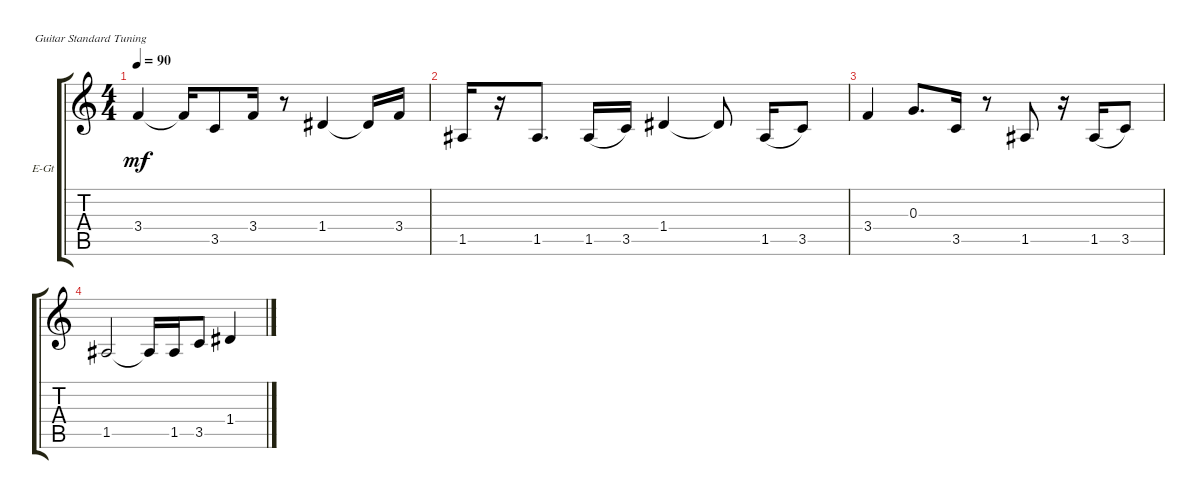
\defaultSystemsLayout 4
\bracketExtendMode groupsimilarinstruments
\firstSystemTrackNameOrientation horizontal
\otherSystemsTrackNameOrientation horizontal
\track ("Electric Guitar" "E-Gt") {instrument electricguitarclean}
\staff {score tabs}
\tuning (E4 B3 G3 D3 A2 E2)
\ts (4 4)
\tempo 90
\clef g2
\ks c
3.4.4{dy mf} 3.4{t}.16 3.5.8 3.4.16 r.8 1.4.4 1.4{t}.16 3.4.16 |
1.5.16 r.16 1.5.8{d} 1.5.16{legatoorigin} 3.5.16 1.4.4 1.4{t}.8 1.5.16{legatoorigin} 3.5.8 |
3.4.4 0.3.8{d} 3.5.16 r.8 1.5.8 r.16 1.5.16{legatoorigin} 3.5.8 |
1.5.2 1.5{t}.16 1.5.16 3.5.8 1.4.4 |
\scale
0.0771265 |
\scale
0.350059 |
\scale
0.192845 |
\scale
0.378862 |
\scale
0.0986219 |
\scale
0.163414 |
\scale
0.262379 |
\scale
0.296561 |
\scale
0.267819 |
\scale
0.0342683 |
\scale
0.468094 |
\scale
0.229711
